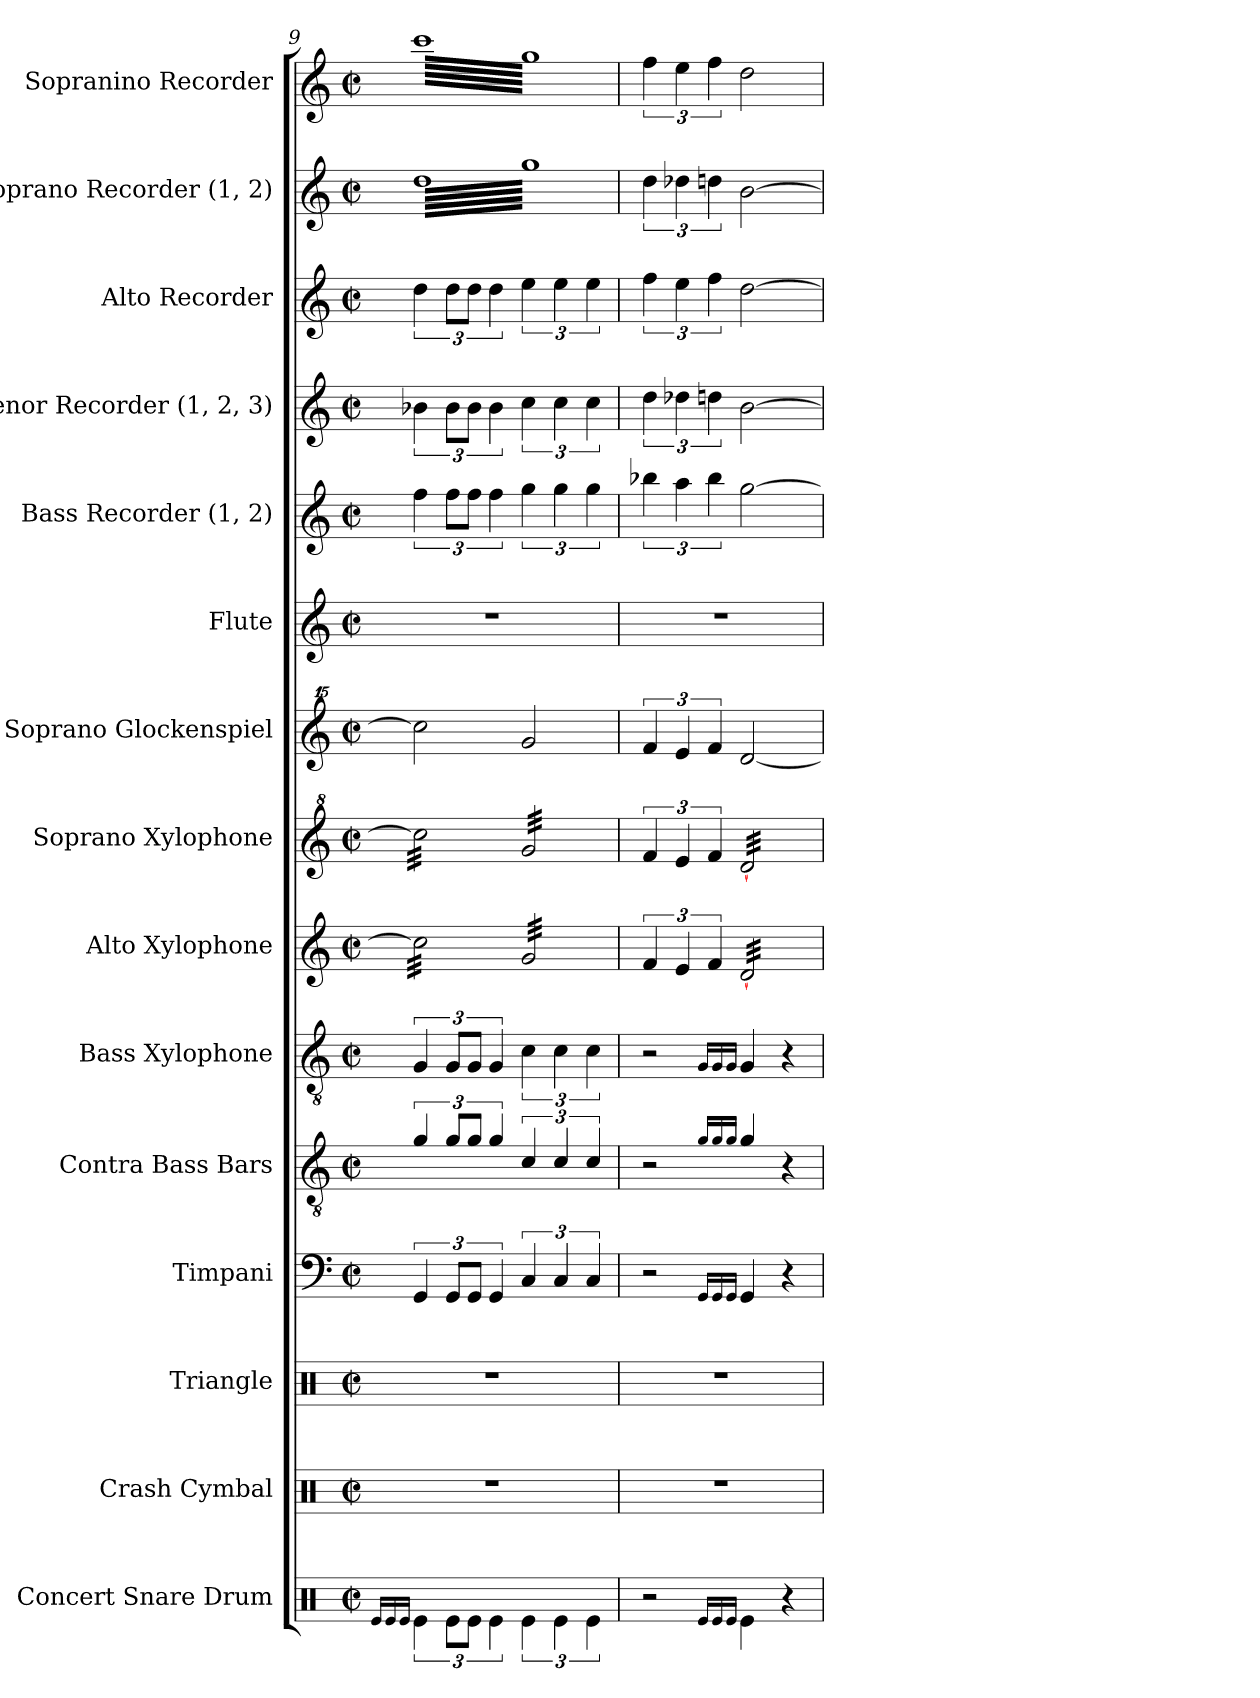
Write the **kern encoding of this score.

**kern	**kern	**kern	**kern	**kern	**kern	**kern	**kern	**kern	**kern	**kern	**kern	**kern	**kern	**kern
*part15	*part14	*part13	*part12	*part11	*part10	*part9	*part8	*part7	*part6	*part5	*part4	*part3	*part2	*part1
*staff15	*staff14	*staff13	*staff12	*staff11	*staff10	*staff9	*staff8	*staff7	*staff6	*staff5	*staff4	*staff3	*staff2	*staff1
*I"Concert Snare Drum	*I"Crash Cymbal	*I"Triangle	*I"Timpani	*I"Contra  Bass  Bars	*I"Bass  Xylophone	*I"Alto  Xylophone	*I"Soprano  Xylophone	*I"Soprano  Glockenspiel	*I"Flute	*I"Bass  Recorder (1, 2)	*I"Tenor  Recorder (1, 2, 3)	*I"Alto  Recorder	*I"Soprano  Recorder (1, 2)	*I"Sopranino  Recorder
*I'Con. Sn.	*I'Cr. Cym.	*I'Trgl.	*I'Timp.	*I'CBB	*I'BX	*I'AX	*I'SX	*I'SG	*I'Fl.	*I'B. Rec.	*I'T. Rec.	*I'A. Rec.	*I'S. Rec.	*I'So. R
*clefX	*clefX	*clefX	*clefF4	*clefGv2	*clefGv2	*clefG2	*clefG^2	*clefG^^2	*clefG2	*clefG2	*clefG2	*clefG2	*clefG2	*clefG2
*	*	*	*	*ITrd14c24	*	*	*	*	*	*ITrd7c12	*	*	*ITrd-7c-12	*ITrd-7c-12
*k[]	*k[]	*k[]	*k[]	*k[]	*k[]	*k[]	*k[]	*k[]	*k[]	*k[]	*k[]	*k[]	*k[]	*k[]
*M2/2	*M2/2	*M2/2	*M2/2	*M2/2	*M2/2	*M2/2	*M2/2	*M2/2	*M2/2	*M2/2	*M2/2	*M2/2	*M2/2	*M2/2
*met(c|)	*met(c|)	*met(c|)	*met(c|)	*met(c|)	*met(c|)	*met(c|)	*met(c|)	*met(c|)	*met(c|)	*met(c|)	*met(c|)	*met(c|)	*met(c|)	*met(c|)
=9	=9	=9	=9	=9	=9	=9	=9	=9	=9	=9	=9	=9	=9	=9
16qRe/LL	.	.	.	.	.	.	.	.	.	.	.	.	.	.
16qRe/	.	.	.	.	.	.	.	.	.	.	.	.	.	.
16qRe/JJ	.	.	.	.	.	.	.	.	.	.	.	.	.	.
*	*	*	*	*	*	*tremolo	*	*	*	*	*	*	*	*
*	*	*	*	*	*	*	*tremolo	*	*	*	*	*	*	*
*	*	*	*	*	*	*	*	*	*	*	*	*	*tremolo	*
*	*	*	*	*	*	*	*	*	*	*	*	*	*	*tremolo
6Re\	1r	1r	6GG/	6GG/	6G/	32cc\]LLL	32ccc\]LLL	2cccc\]	1r	6f\	6b-X\	6dd\	64dddLLLL	64ccccLLLL
.	.	.	.	.	.	.	.	.	.	.	.	.	64ggg	64ggg
.	.	.	.	.	.	32cc\	32ccc\	.	.	.	.	.	64ddd	64cccc
.	.	.	.	.	.	.	.	.	.	.	.	.	64ggg	64ggg
.	.	.	.	.	.	32cc\	32ccc\	.	.	.	.	.	64ddd	64cccc
.	.	.	.	.	.	.	.	.	.	.	.	.	64ggg	64ggg
.	.	.	.	.	.	32cc\	32ccc\	.	.	.	.	.	64ddd	64cccc
.	.	.	.	.	.	.	.	.	.	.	.	.	64ggg	64ggg
.	.	.	.	.	.	32cc\	32ccc\	.	.	.	.	.	64ddd	64cccc
.	.	.	.	.	.	.	.	.	.	.	.	.	64ggg	64ggg
.	.	.	.	.	.	32cc\	32ccc\	.	.	.	.	.	64ddd	64cccc
12Re\L	.	.	12GG/L	12GG/L	12G/L	.	.	.	.	12f\L	12b-\L	12dd\L	.	.
.	.	.	.	.	.	.	.	.	.	.	.	.	64ggg	64ggg
.	.	.	.	.	.	32cc\	32ccc\	.	.	.	.	.	64ddd	64cccc
.	.	.	.	.	.	.	.	.	.	.	.	.	64ggg	64ggg
.	.	.	.	.	.	32cc\	32ccc\	.	.	.	.	.	64ddd	64cccc
.	.	.	.	.	.	.	.	.	.	.	.	.	64ggg	64ggg
12Re\J	.	.	12GG/J	12GG/J	12G/J	32cc\	32ccc\	.	.	12f\J	12b-\J	12dd\J	64ddd	64cccc
.	.	.	.	.	.	.	.	.	.	.	.	.	64ggg	64ggg
.	.	.	.	.	.	32cc\	32ccc\	.	.	.	.	.	64ddd	64cccc
.	.	.	.	.	.	.	.	.	.	.	.	.	64ggg	64ggg
.	.	.	.	.	.	32cc\	32ccc\	.	.	.	.	.	64ddd	64cccc
.	.	.	.	.	.	.	.	.	.	.	.	.	64ggg	64ggg
6Re\	.	.	6GG/	6GG/	6G/	.	.	.	.	6f\	6b-\	6dd\	.	.
.	.	.	.	.	.	32cc\	32ccc\	.	.	.	.	.	64ddd	64cccc
.	.	.	.	.	.	.	.	.	.	.	.	.	64ggg	64ggg
.	.	.	.	.	.	32cc\	32ccc\	.	.	.	.	.	64ddd	64cccc
.	.	.	.	.	.	.	.	.	.	.	.	.	64ggg	64ggg
.	.	.	.	.	.	32cc\	32ccc\	.	.	.	.	.	64ddd	64cccc
.	.	.	.	.	.	.	.	.	.	.	.	.	64ggg	64ggg
.	.	.	.	.	.	32cc\	32ccc\	.	.	.	.	.	64ddd	64cccc
.	.	.	.	.	.	.	.	.	.	.	.	.	64ggg	64ggg
.	.	.	.	.	.	32cc\JJJ	32ccc\JJJ	.	.	.	.	.	64ddd	64cccc
.	.	.	.	.	.	.	.	.	.	.	.	.	64ggg	64ggg
6Re\	.	.	6C/	6CC/	6c\	32g/LLL	32gg/LLL	2ggg/	.	6g\	6cc\	6ee\	64ddd	64cccc
.	.	.	.	.	.	.	.	.	.	.	.	.	64ggg	64ggg
.	.	.	.	.	.	32g/	32gg/	.	.	.	.	.	64ddd	64cccc
.	.	.	.	.	.	.	.	.	.	.	.	.	64ggg	64ggg
.	.	.	.	.	.	32g/	32gg/	.	.	.	.	.	64ddd	64cccc
.	.	.	.	.	.	.	.	.	.	.	.	.	64ggg	64ggg
.	.	.	.	.	.	32g/	32gg/	.	.	.	.	.	64ddd	64cccc
.	.	.	.	.	.	.	.	.	.	.	.	.	64ggg	64ggg
.	.	.	.	.	.	32g/	32gg/	.	.	.	.	.	64ddd	64cccc
.	.	.	.	.	.	.	.	.	.	.	.	.	64ggg	64ggg
.	.	.	.	.	.	32g/	32gg/	.	.	.	.	.	64ddd	64cccc
6Re\	.	.	6C/	6CC/	6c\	.	.	.	.	6g\	6cc\	6ee\	.	.
.	.	.	.	.	.	.	.	.	.	.	.	.	64ggg	64ggg
.	.	.	.	.	.	32g/	32gg/	.	.	.	.	.	64ddd	64cccc
.	.	.	.	.	.	.	.	.	.	.	.	.	64ggg	64ggg
.	.	.	.	.	.	32g/	32gg/	.	.	.	.	.	64ddd	64cccc
.	.	.	.	.	.	.	.	.	.	.	.	.	64ggg	64ggg
.	.	.	.	.	.	32g/	32gg/	.	.	.	.	.	64ddd	64cccc
.	.	.	.	.	.	.	.	.	.	.	.	.	64ggg	64ggg
.	.	.	.	.	.	32g/	32gg/	.	.	.	.	.	64ddd	64cccc
.	.	.	.	.	.	.	.	.	.	.	.	.	64ggg	64ggg
.	.	.	.	.	.	32g/	32gg/	.	.	.	.	.	64ddd	64cccc
.	.	.	.	.	.	.	.	.	.	.	.	.	64ggg	64ggg
6Re\	.	.	6C/	6CC/	6c\	.	.	.	.	6g\	6cc\	6ee\	.	.
.	.	.	.	.	.	32g/	32gg/	.	.	.	.	.	64ddd	64cccc
.	.	.	.	.	.	.	.	.	.	.	.	.	64ggg	64ggg
.	.	.	.	.	.	32g/	32gg/	.	.	.	.	.	64ddd	64cccc
.	.	.	.	.	.	.	.	.	.	.	.	.	64ggg	64ggg
.	.	.	.	.	.	32g/	32gg/	.	.	.	.	.	64ddd	64cccc
.	.	.	.	.	.	.	.	.	.	.	.	.	64ggg	64ggg
.	.	.	.	.	.	32g/	32gg/	.	.	.	.	.	64ddd	64cccc
.	.	.	.	.	.	.	.	.	.	.	.	.	64ggg	64ggg
.	.	.	.	.	.	32g/JJJ	32gg/JJJ	.	.	.	.	.	64ddd	64cccc
*	*	*	*	*	*	*	*Xtremolo	*	*	*	*	*	*	*
*	*	*	*	*	*	*Xtremolo	*	*	*	*	*	*	*	*
.	.	.	.	.	.	.	.	.	.	.	.	.	64gggJJJJ	64gggJJJJ
*	*	*	*	*	*	*	*	*	*	*	*	*	*	*Xtremolo
*	*	*	*	*	*	*	*	*	*	*	*	*	*Xtremolo	*
=10	=10	=10	=10	=10	=10	=10	=10	=10	=10	=10	=10	=10	=10	=10
2r	1r	1r	2r	2r	2r	6f/	6ff/	6fff/	1r	6b-X\	6dd\	6ff\	6ddd\	6fff\
.	.	.	.	.	.	.	.	.	.	.	.	.	.	.
.	.	.	.	.	.	.	.	.	.	.	.	.	.	.
.	.	.	.	.	.	.	.	.	.	.	.	.	.	.
.	.	.	.	.	.	.	.	.	.	.	.	.	.	.
.	.	.	.	.	.	.	.	.	.	.	.	.	.	.
.	.	.	.	.	.	.	.	.	.	.	.	.	.	.
.	.	.	.	.	.	.	.	.	.	.	.	.	.	.
.	.	.	.	.	.	.	.	.	.	.	.	.	.	.
.	.	.	.	.	.	.	.	.	.	.	.	.	.	.
.	.	.	.	.	.	.	.	.	.	.	.	.	.	.
.	.	.	.	.	.	6e/	6ee/	6eee/	.	6a\	6dd-X\	6ee\	6ddd-X\	6eee\
.	.	.	.	.	.	.	.	.	.	.	.	.	.	.
.	.	.	.	.	.	.	.	.	.	.	.	.	.	.
.	.	.	.	.	.	.	.	.	.	.	.	.	.	.
.	.	.	.	.	.	.	.	.	.	.	.	.	.	.
.	.	.	.	.	.	.	.	.	.	.	.	.	.	.
.	.	.	.	.	.	.	.	.	.	.	.	.	.	.
.	.	.	.	.	.	.	.	.	.	.	.	.	.	.
.	.	.	.	.	.	.	.	.	.	.	.	.	.	.
.	.	.	.	.	.	.	.	.	.	.	.	.	.	.
.	.	.	.	.	.	.	.	.	.	.	.	.	.	.
.	.	.	.	.	.	.	.	.	.	.	.	.	.	.
.	.	.	.	.	.	6f/	6ff/	6fff/	.	6b-\	6ddn\	6ff\	6dddn\	6fff\
.	.	.	.	.	.	.	.	.	.	.	.	.	.	.
.	.	.	.	.	.	.	.	.	.	.	.	.	.	.
.	.	.	.	.	.	.	.	.	.	.	.	.	.	.
.	.	.	.	.	.	.	.	.	.	.	.	.	.	.
.	.	.	.	.	.	.	.	.	.	.	.	.	.	.
.	.	.	.	.	.	.	.	.	.	.	.	.	.	.
.	.	.	.	.	.	.	.	.	.	.	.	.	.	.
.	.	.	.	.	.	.	.	.	.	.	.	.	.	.
.	.	.	.	.	.	.	.	.	.	.	.	.	.	.
.	.	.	.	.	.	.	.	.	.	.	.	.	.	.
16qRe/LL	.	.	16qGG/LL	16qGG/LL	16qG/LL	.	.	.	.	.	.	.	.	.
16qRe/	.	.	16qGG/	16qGG/	16qG/	.	.	.	.	.	.	.	.	.
16qRe/JJ	.	.	16qGG/JJ	16qGG/JJ	16qG/JJ	.	.	.	.	.	.	.	.	.
*	*	*	*	*	*	*tremolo	*	*	*	*	*	*	*	*
*	*	*	*	*	*	*	*tremolo	*	*	*	*	*	*	*
4Re\	.	.	4GG/	4GG/	4G/	[32d/LLL	[32dd/LLL	[2ddd/	.	[2g\	[2b\	[2dd\	[2bb\	2ddd\
.	.	.	.	.	.	32d/	32dd/	.	.	.	.	.	.	.
.	.	.	.	.	.	32d/	32dd/	.	.	.	.	.	.	.
.	.	.	.	.	.	32d/	32dd/	.	.	.	.	.	.	.
.	.	.	.	.	.	32d/	32dd/	.	.	.	.	.	.	.
.	.	.	.	.	.	32d/	32dd/	.	.	.	.	.	.	.
.	.	.	.	.	.	32d/	32dd/	.	.	.	.	.	.	.
.	.	.	.	.	.	32d/	32dd/	.	.	.	.	.	.	.
4r	.	.	4r	4r	4r	32d/	32dd/	.	.	.	.	.	.	.
.	.	.	.	.	.	32d/	32dd/	.	.	.	.	.	.	.
.	.	.	.	.	.	32d/	32dd/	.	.	.	.	.	.	.
.	.	.	.	.	.	32d/	32dd/	.	.	.	.	.	.	.
.	.	.	.	.	.	32d/	32dd/	.	.	.	.	.	.	.
.	.	.	.	.	.	32d/	32dd/	.	.	.	.	.	.	.
.	.	.	.	.	.	32d/	32dd/	.	.	.	.	.	.	.
.	.	.	.	.	.	32d/JJJ	32dd/JJJ	.	.	.	.	.	.	.
*	*	*	*	*	*	*	*Xtremolo	*	*	*	*	*	*	*
*	*	*	*	*	*	*Xtremolo	*	*	*	*	*	*	*	*
=	=	=	=	=	=	=	=	=	=	=	=	=	=	=
*-	*-	*-	*-	*-	*-	*-	*-	*-	*-	*-	*-	*-	*-	*-
